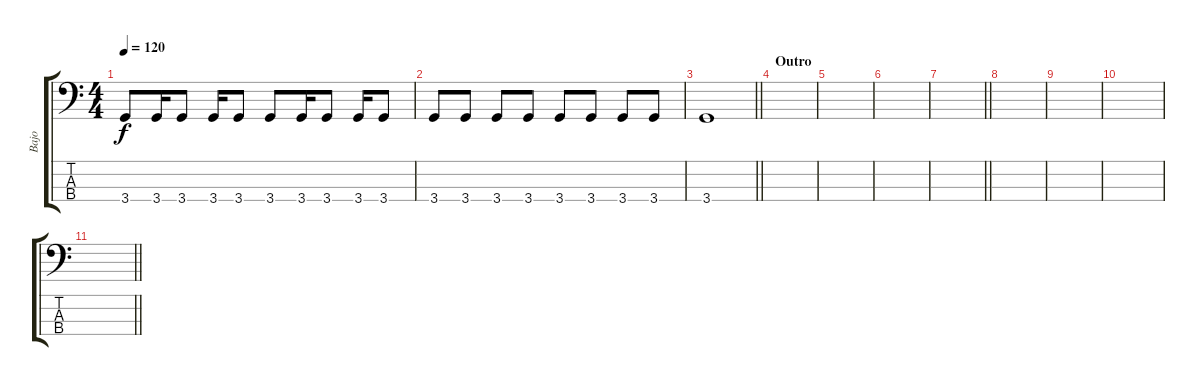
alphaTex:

\track ("Bajo" "Bajo") {instrument electricbasspick}
\staff {score tabs}
\tuning (G2 D2 A1 E1) {hide}
\ts (4 4)
\tempo 120
\clef f4
\ks c
3.4.8{dy f} 3.4.16 3.4.8 3.4.16 3.4.8 3.4.8 3.4.16 3.4.8 3.4.16 3.4.8 |
3.4.8 3.4.8 3.4.8 3.4.8 3.4.8 3.4.8 3.4.8 3.4.8 |
\barLineRight lightlight
3.4.1 |
\section ("" "Outro")
|
|
|
\barLineRight lightlight
|
|
|
|
\barLineRight lightlight
